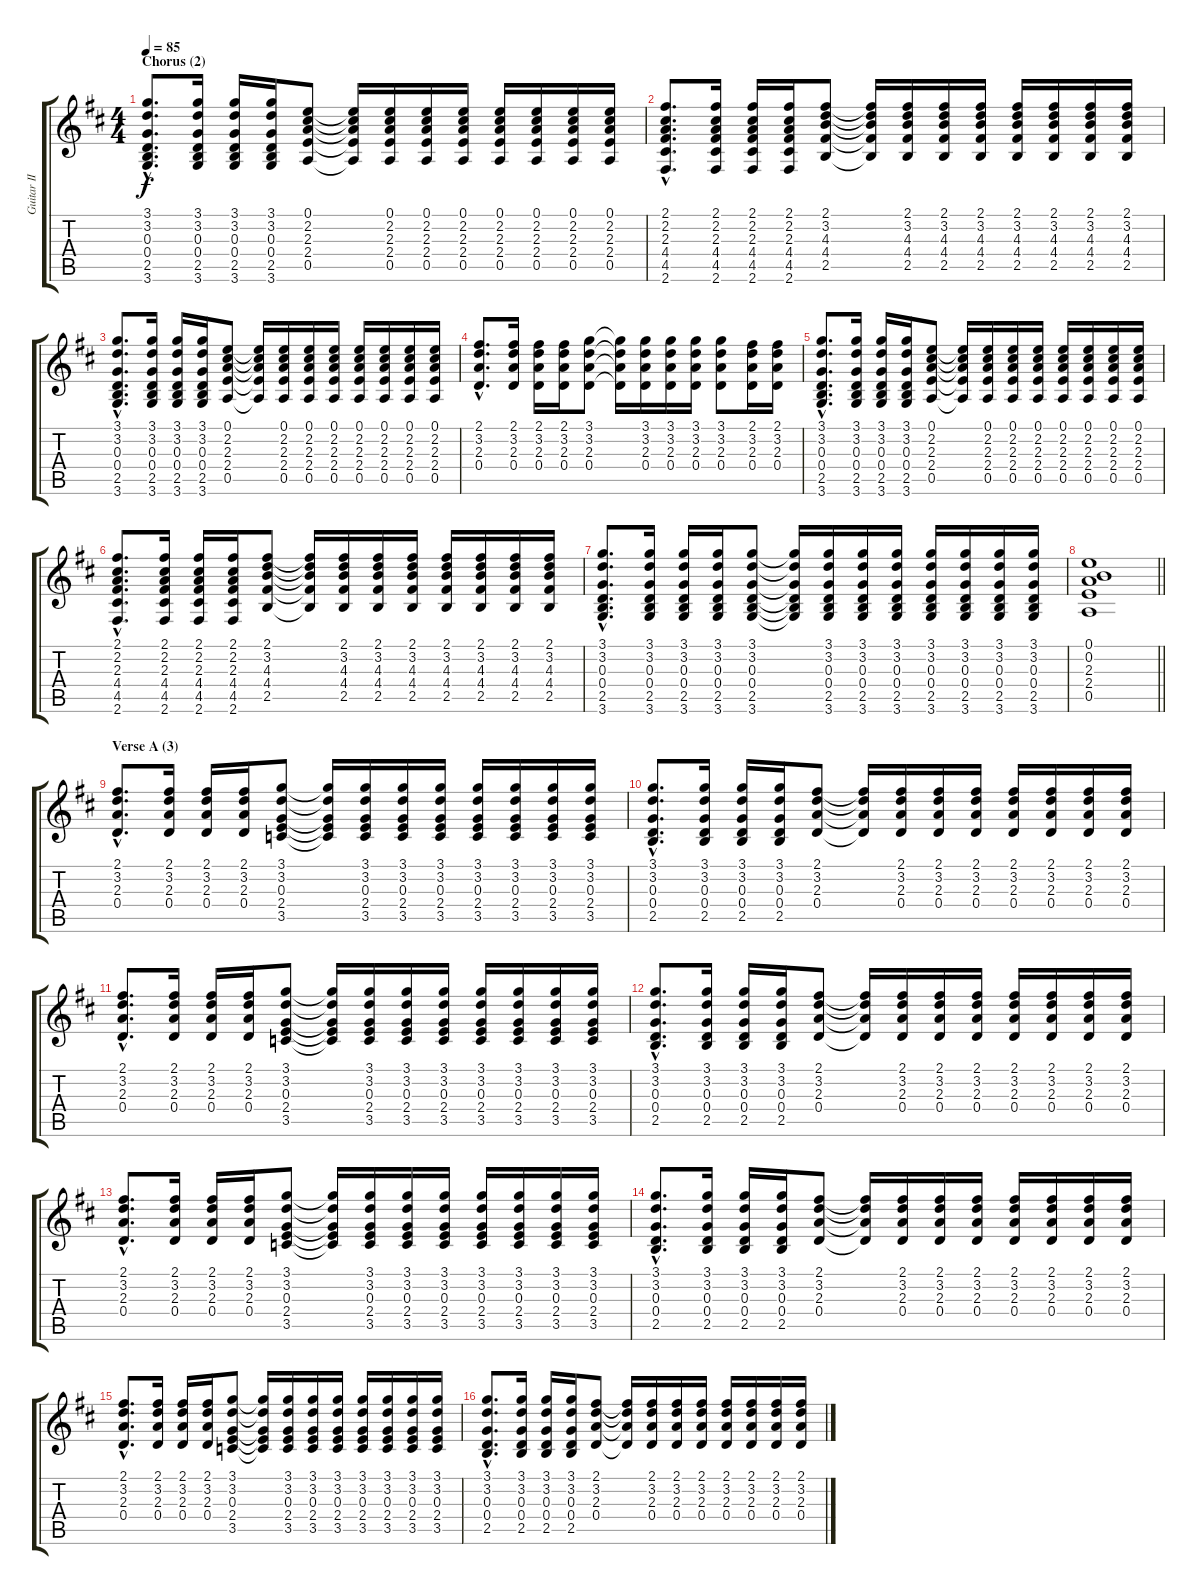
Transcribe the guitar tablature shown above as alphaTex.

\track ("Guitar II" "Guitar II") {instrument acousticguitarsteel}
\staff {score tabs}
\tuning (E4 B3 G3 D3 A2 E2) {hide}
\ts (4 4)
\section ("" "Chorus (2)")
\tempo 85
\clef g2
\ks d
(3.1{hac} 3.2{hac} 0.3{hac} 0.4{hac} 2.5{hac} 3.6{hac}).8{d dy f} (3.1 3.2 0.3 0.4 2.5 3.6).16 (3.1 3.2 0.3 0.4 2.5 3.6).16 (3.1 3.2 0.3 0.4 2.5 3.6).16 (0.1 2.2 2.3 2.4 0.5).8 (0.1{t} 2.2{t} 2.3{t} 2.4{t} 0.5{t}).16 (0.1 2.2 2.3 2.4 0.5).16 (0.1 2.2 2.3 2.4 0.5).16 (0.1 2.2 2.3 2.4 0.5).16 (0.1 2.2 2.3 2.4 0.5).16 (0.1 2.2 2.3 2.4 0.5).16 (0.1 2.2 2.3 2.4 0.5).16 (0.1 2.2 2.3 2.4 0.5).16 |
(2.1{hac} 2.2{hac} 2.3{hac} 4.4{hac} 4.5{hac} 2.6{hac}).8{d} (2.1 2.2 2.3 4.4 4.5 2.6).16 (2.1 2.2 2.3 4.4 4.5 2.6).16 (2.1 2.2 2.3 4.4 4.5 2.6).16 (2.1 3.2 4.3 4.4 2.5).8 (2.1{t} 3.2{t} 4.3{t} 4.4{t} 2.5{t}).16 (2.1 3.2 4.3 4.4 2.5).16 (2.1 3.2 4.3 4.4 2.5).16 (2.1 3.2 4.3 4.4 2.5).16 (2.1 3.2 4.3 4.4 2.5).16 (2.1 3.2 4.3 4.4 2.5).16 (2.1 3.2 4.3 4.4 2.5).16 (2.1 3.2 4.3 4.4 2.5).16 |
(3.1{hac} 3.2{hac} 0.3{hac} 0.4{hac} 2.5{hac} 3.6{hac}).8{d} (3.1 3.2 0.3 0.4 2.5 3.6).16 (3.1 3.2 0.3 0.4 2.5 3.6).16 (3.1 3.2 0.3 0.4 2.5 3.6).16 (0.1 2.2 2.3 2.4 0.5).8 (0.1{t} 2.2{t} 2.3{t} 2.4{t} 0.5{t}).16 (0.1 2.2 2.3 2.4 0.5).16 (0.1 2.2 2.3 2.4 0.5).16 (0.1 2.2 2.3 2.4 0.5).16 (0.1 2.2 2.3 2.4 0.5).16 (0.1 2.2 2.3 2.4 0.5).16 (0.1 2.2 2.3 2.4 0.5).16 (0.1 2.2 2.3 2.4 0.5).16 |
(2.1{hac} 3.2{hac} 2.3{hac} 0.4{hac}).8{d} (2.1 3.2 2.3 0.4).16 (2.1 3.2 2.3 0.4).16 (2.1 3.2 2.3 0.4).16 (3.1 3.2 2.3 0.4).8 (3.1{t} 3.2{t} 2.3{t} 0.4{t}).16 (3.1 3.2 2.3 0.4).16 (3.1 3.2 2.3 0.4).16 (3.1 3.2 2.3 0.4).16 (3.1 3.2 2.3 0.4).8 (2.1 3.2 2.3 0.4).16 (2.1 3.2 2.3 0.4).16 |
(3.1{hac} 3.2{hac} 0.3{hac} 0.4{hac} 2.5{hac} 3.6{hac}).8{d} (3.1 3.2 0.3 0.4 2.5 3.6).16 (3.1 3.2 0.3 0.4 2.5 3.6).16 (3.1 3.2 0.3 0.4 2.5 3.6).16 (0.1 2.2 2.3 2.4 0.5).8 (0.1{t} 2.2{t} 2.3{t} 2.4{t} 0.5{t}).16 (0.1 2.2 2.3 2.4 0.5).16 (0.1 2.2 2.3 2.4 0.5).16 (0.1 2.2 2.3 2.4 0.5).16 (0.1 2.2 2.3 2.4 0.5).16 (0.1 2.2 2.3 2.4 0.5).16 (0.1 2.2 2.3 2.4 0.5).16 (0.1 2.2 2.3 2.4 0.5).16 |
(2.1{hac} 2.2{hac} 2.3{hac} 4.4{hac} 4.5{hac} 2.6{hac}).8{d} (2.1 2.2 2.3 4.4 4.5 2.6).16 (2.1 2.2 2.3 4.4 4.5 2.6).16 (2.1 2.2 2.3 4.4 4.5 2.6).16 (2.1 3.2 4.3 4.4 2.5).8 (2.1{t} 3.2{t} 4.3{t} 4.4{t} 2.5{t}).16 (2.1 3.2 4.3 4.4 2.5).16 (2.1 3.2 4.3 4.4 2.5).16 (2.1 3.2 4.3 4.4 2.5).16 (2.1 3.2 4.3 4.4 2.5).16 (2.1 3.2 4.3 4.4 2.5).16 (2.1 3.2 4.3 4.4 2.5).16 (2.1 3.2 4.3 4.4 2.5).16 |
(3.1{hac} 3.2{hac} 0.3{hac} 0.4{hac} 2.5{hac} 3.6{hac}).8{d} (3.1 3.2 0.3 0.4 2.5 3.6).16 (3.1 3.2 0.3 0.4 2.5 3.6).16 (3.1 3.2 0.3 0.4 2.5 3.6).16 (3.1 3.2 0.3 0.4 2.5 3.6).8 (3.1{t} 3.2{t} 0.3{t} 0.4{t} 2.5{t} 3.6{t}).16 (3.1 3.2 0.3 0.4 2.5 3.6).16 (3.1 3.2 0.3 0.4 2.5 3.6).16 (3.1 3.2 0.3 0.4 2.5 3.6).16 (3.1 3.2 0.3 0.4 2.5 3.6).16 (3.1 3.2 0.3 0.4 2.5 3.6).16 (3.1 3.2 0.3 0.4 2.5 3.6).16 (3.1 3.2 0.3 0.4 2.5 3.6).16 |
\barLineRight lightlight
(0.1 0.2 2.3 2.4 0.5).1 |
\section ("" "Verse A (3)")
(2.1{hac} 3.2{hac} 2.3{hac} 0.4{hac}).8{d} (2.1 3.2 2.3 0.4).16 (2.1 3.2 2.3 0.4).16 (2.1 3.2 2.3 0.4).16 (3.1 3.2 0.3 2.4 3.5).8 (3.1{t} 3.2{t} 0.3{t} 2.4{t} 3.5{t}).16 (3.1 3.2 0.3 2.4 3.5).16 (3.1 3.2 0.3 2.4 3.5).16 (3.1 3.2 0.3 2.4 3.5).16 (3.1 3.2 0.3 2.4 3.5).16 (3.1 3.2 0.3 2.4 3.5).16 (3.1 3.2 0.3 2.4 3.5).16 (3.1 3.2 0.3 2.4 3.5).16 |
(3.1{hac} 3.2{hac} 0.3{hac} 0.4{hac} 2.5{hac}).8{d} (3.1 3.2 0.3 0.4 2.5).16 (3.1 3.2 0.3 0.4 2.5).16 (3.1 3.2 0.3 0.4 2.5).16 (2.1 3.2 2.3 0.4).8 (2.1{t} 3.2{t} 2.3{t} 0.4{t}).16 (2.1 3.2 2.3 0.4).16 (2.1 3.2 2.3 0.4).16 (2.1 3.2 2.3 0.4).16 (2.1 3.2 2.3 0.4).16 (2.1 3.2 2.3 0.4).16 (2.1 3.2 2.3 0.4).16 (2.1 3.2 2.3 0.4).16 |
(2.1{hac} 3.2{hac} 2.3{hac} 0.4{hac}).8{d} (2.1 3.2 2.3 0.4).16 (2.1 3.2 2.3 0.4).16 (2.1 3.2 2.3 0.4).16 (3.1 3.2 0.3 2.4 3.5).8 (3.1{t} 3.2{t} 0.3{t} 2.4{t} 3.5{t}).16 (3.1 3.2 0.3 2.4 3.5).16 (3.1 3.2 0.3 2.4 3.5).16 (3.1 3.2 0.3 2.4 3.5).16 (3.1 3.2 0.3 2.4 3.5).16 (3.1 3.2 0.3 2.4 3.5).16 (3.1 3.2 0.3 2.4 3.5).16 (3.1 3.2 0.3 2.4 3.5).16 |
(3.1{hac} 3.2{hac} 0.3{hac} 0.4{hac} 2.5{hac}).8{d} (3.1 3.2 0.3 0.4 2.5).16 (3.1 3.2 0.3 0.4 2.5).16 (3.1 3.2 0.3 0.4 2.5).16 (2.1 3.2 2.3 0.4).8 (2.1{t} 3.2{t} 2.3{t} 0.4{t}).16 (2.1 3.2 2.3 0.4).16 (2.1 3.2 2.3 0.4).16 (2.1 3.2 2.3 0.4).16 (2.1 3.2 2.3 0.4).16 (2.1 3.2 2.3 0.4).16 (2.1 3.2 2.3 0.4).16 (2.1 3.2 2.3 0.4).16 |
(2.1{hac} 3.2{hac} 2.3{hac} 0.4{hac}).8{d} (2.1 3.2 2.3 0.4).16 (2.1 3.2 2.3 0.4).16 (2.1 3.2 2.3 0.4).16 (3.1 3.2 0.3 2.4 3.5).8 (3.1{t} 3.2{t} 0.3{t} 2.4{t} 3.5{t}).16 (3.1 3.2 0.3 2.4 3.5).16 (3.1 3.2 0.3 2.4 3.5).16 (3.1 3.2 0.3 2.4 3.5).16 (3.1 3.2 0.3 2.4 3.5).16 (3.1 3.2 0.3 2.4 3.5).16 (3.1 3.2 0.3 2.4 3.5).16 (3.1 3.2 0.3 2.4 3.5).16 |
(3.1{hac} 3.2{hac} 0.3{hac} 0.4{hac} 2.5{hac}).8{d} (3.1 3.2 0.3 0.4 2.5).16 (3.1 3.2 0.3 0.4 2.5).16 (3.1 3.2 0.3 0.4 2.5).16 (2.1 3.2 2.3 0.4).8 (2.1{t} 3.2{t} 2.3{t} 0.4{t}).16 (2.1 3.2 2.3 0.4).16 (2.1 3.2 2.3 0.4).16 (2.1 3.2 2.3 0.4).16 (2.1 3.2 2.3 0.4).16 (2.1 3.2 2.3 0.4).16 (2.1 3.2 2.3 0.4).16 (2.1 3.2 2.3 0.4).16 |
(2.1{hac} 3.2{hac} 2.3{hac} 0.4{hac}).8{d} (2.1 3.2 2.3 0.4).16 (2.1 3.2 2.3 0.4).16 (2.1 3.2 2.3 0.4).16 (3.1 3.2 0.3 2.4 3.5).8 (3.1{t} 3.2{t} 0.3{t} 2.4{t} 3.5{t}).16 (3.1 3.2 0.3 2.4 3.5).16 (3.1 3.2 0.3 2.4 3.5).16 (3.1 3.2 0.3 2.4 3.5).16 (3.1 3.2 0.3 2.4 3.5).16 (3.1 3.2 0.3 2.4 3.5).16 (3.1 3.2 0.3 2.4 3.5).16 (3.1 3.2 0.3 2.4 3.5).16 |
(3.1{hac} 3.2{hac} 0.3{hac} 0.4{hac} 2.5{hac}).8{d} (3.1 3.2 0.3 0.4 2.5).16 (3.1 3.2 0.3 0.4 2.5).16 (3.1 3.2 0.3 0.4 2.5).16 (2.1 3.2 2.3 0.4).8 (2.1{t} 3.2{t} 2.3{t} 0.4{t}).16 (2.1 3.2 2.3 0.4).16 (2.1 3.2 2.3 0.4).16 (2.1 3.2 2.3 0.4).16 (2.1 3.2 2.3 0.4).16 (2.1 3.2 2.3 0.4).16 (2.1 3.2 2.3 0.4).16 (2.1 3.2 2.3 0.4).16
